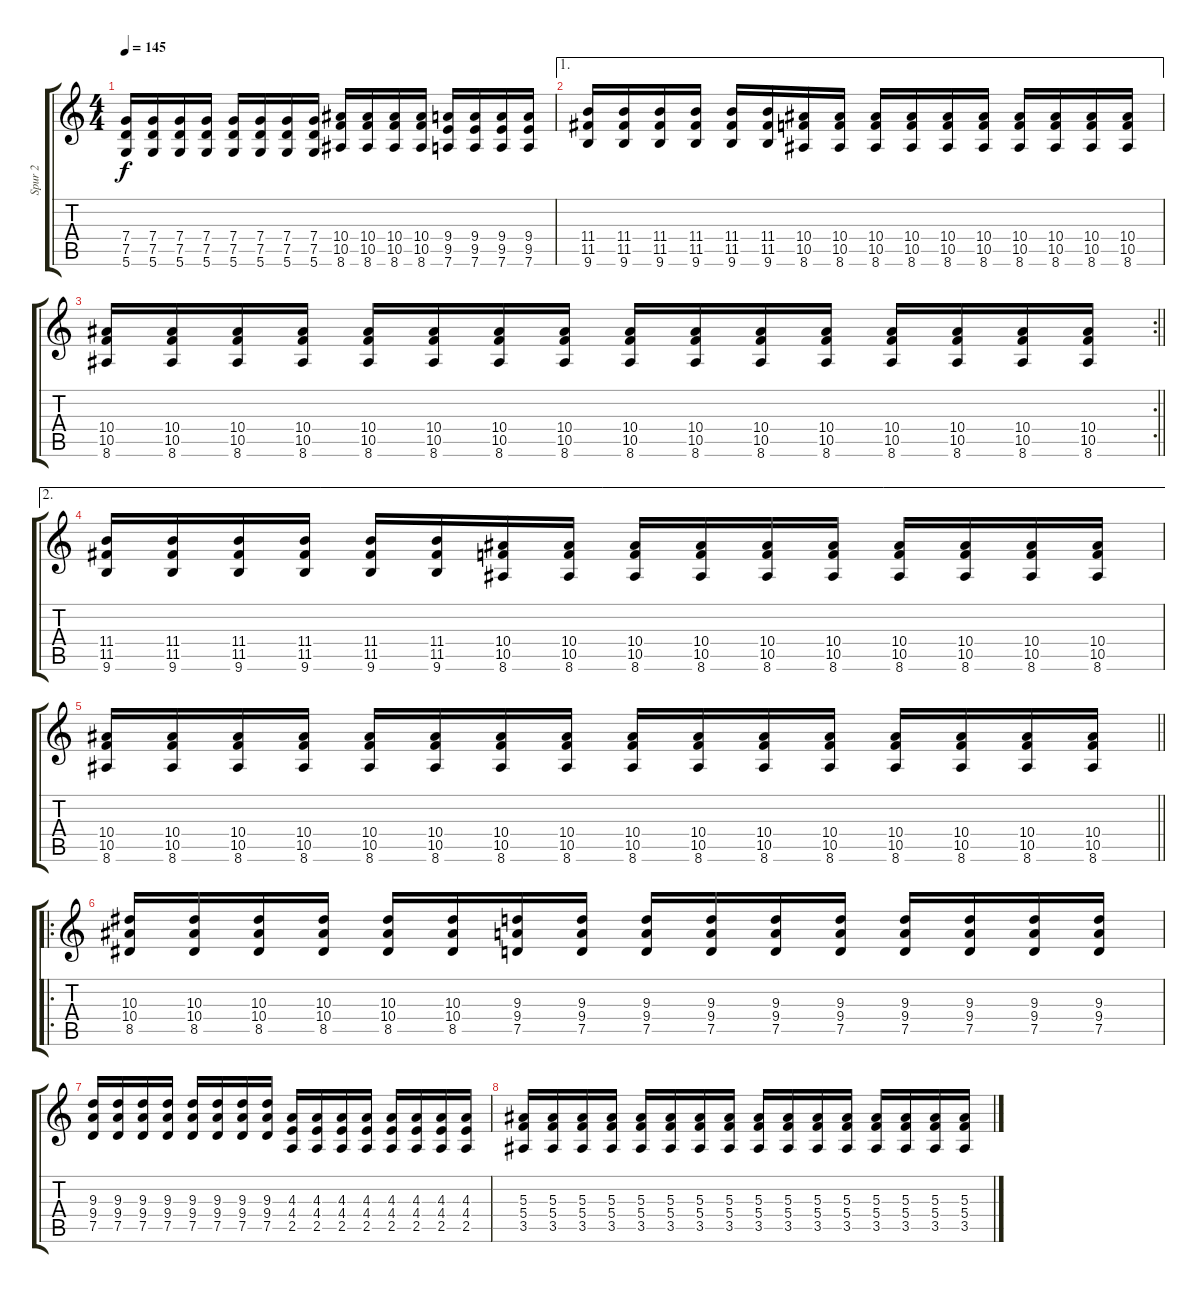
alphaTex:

\track ("Spur 2" "Spur 2") {instrument distortionguitar}
\staff {score tabs}
\tuning (D4 A3 F3 C3 G2 D2) {hide}
\ts (4 4)
\tempo 145
\clef g2
\ks c
(7.4 7.5 5.6).16{dy f} (7.4 7.5 5.6).16 (7.4 7.5 5.6).16 (7.4 7.5 5.6).16 (7.4 7.5 5.6).16 (7.4 7.5 5.6).16 (7.4 7.5 5.6).16 (7.4 7.5 5.6).16 (10.4 10.5 8.6).16 (10.4 10.5 8.6).16 (10.4 10.5 8.6).16 (10.4 10.5 8.6).16 (9.4 9.5 7.6).16 (9.4 9.5 7.6).16 (9.4 9.5 7.6).16 (9.4 9.5 7.6).16 |
\ae 1
(11.4 11.5 9.6).16 (11.4 11.5 9.6).16 (11.4 11.5 9.6).16 (11.4 11.5 9.6).16 (11.4 11.5 9.6).16 (11.4 11.5 9.6).16 (10.4 10.5 8.6).16 (10.4 10.5 8.6).16 (10.4 10.5 8.6).16 (10.4 10.5 8.6).16 (10.4 10.5 8.6).16 (10.4 10.5 8.6).16 (10.4 10.5 8.6).16 (10.4 10.5 8.6).16 (10.4 10.5 8.6).16 (10.4 10.5 8.6).16 |
\rc 2
\barLineRight lightlight
(10.4 10.5 8.6).16 (10.4 10.5 8.6).16 (10.4 10.5 8.6).16 (10.4 10.5 8.6).16 (10.4 10.5 8.6).16 (10.4 10.5 8.6).16 (10.4 10.5 8.6).16 (10.4 10.5 8.6).16 (10.4 10.5 8.6).16 (10.4 10.5 8.6).16 (10.4 10.5 8.6).16 (10.4 10.5 8.6).16 (10.4 10.5 8.6).16 (10.4 10.5 8.6).16 (10.4 10.5 8.6).16 (10.4 10.5 8.6).16 |
\ae 2
(11.4 11.5 9.6).16 (11.4 11.5 9.6).16 (11.4 11.5 9.6).16 (11.4 11.5 9.6).16 (11.4 11.5 9.6).16 (11.4 11.5 9.6).16 (10.4 10.5 8.6).16 (10.4 10.5 8.6).16 (10.4 10.5 8.6).16 (10.4 10.5 8.6).16 (10.4 10.5 8.6).16 (10.4 10.5 8.6).16 (10.4 10.5 8.6).16 (10.4 10.5 8.6).16 (10.4 10.5 8.6).16 (10.4 10.5 8.6).16 |
\barLineRight lightlight
(10.4 10.5 8.6).16 (10.4 10.5 8.6).16 (10.4 10.5 8.6).16 (10.4 10.5 8.6).16 (10.4 10.5 8.6).16 (10.4 10.5 8.6).16 (10.4 10.5 8.6).16 (10.4 10.5 8.6).16 (10.4 10.5 8.6).16 (10.4 10.5 8.6).16 (10.4 10.5 8.6).16 (10.4 10.5 8.6).16 (10.4 10.5 8.6).16 (10.4 10.5 8.6).16 (10.4 10.5 8.6).16 (10.4 10.5 8.6).16 |
\ro
(10.3 10.4 8.5).16 (10.3 10.4 8.5).16 (10.3 10.4 8.5).16 (10.3 10.4 8.5).16 (10.3 10.4 8.5).16 (10.3 10.4 8.5).16 (9.3 9.4 7.5).16 (9.3 9.4 7.5).16 (9.3 9.4 7.5).16 (9.3 9.4 7.5).16 (9.3 9.4 7.5).16 (9.3 9.4 7.5).16 (9.3 9.4 7.5).16 (9.3 9.4 7.5).16 (9.3 9.4 7.5).16 (9.3 9.4 7.5).16 |
(9.3 9.4 7.5).16 (9.3 9.4 7.5).16 (9.3 9.4 7.5).16 (9.3 9.4 7.5).16 (9.3 9.4 7.5).16 (9.3 9.4 7.5).16 (9.3 9.4 7.5).16 (9.3 9.4 7.5).16 (4.3 4.4 2.5).16 (4.3 4.4 2.5).16 (4.3 4.4 2.5).16 (4.3 4.4 2.5).16 (4.3 4.4 2.5).16 (4.3 4.4 2.5).16 (4.3 4.4 2.5).16 (4.3 4.4 2.5).16 |
(5.3 5.4 3.5).16 (5.3 5.4 3.5).16 (5.3 5.4 3.5).16 (5.3 5.4 3.5).16 (5.3 5.4 3.5).16 (5.3 5.4 3.5).16 (5.3 5.4 3.5).16 (5.3 5.4 3.5).16 (5.3 5.4 3.5).16 (5.3 5.4 3.5).16 (5.3 5.4 3.5).16 (5.3 5.4 3.5).16 (5.3 5.4 3.5).16 (5.3 5.4 3.5).16 (5.3 5.4 3.5).16 (5.3 5.4 3.5).16
